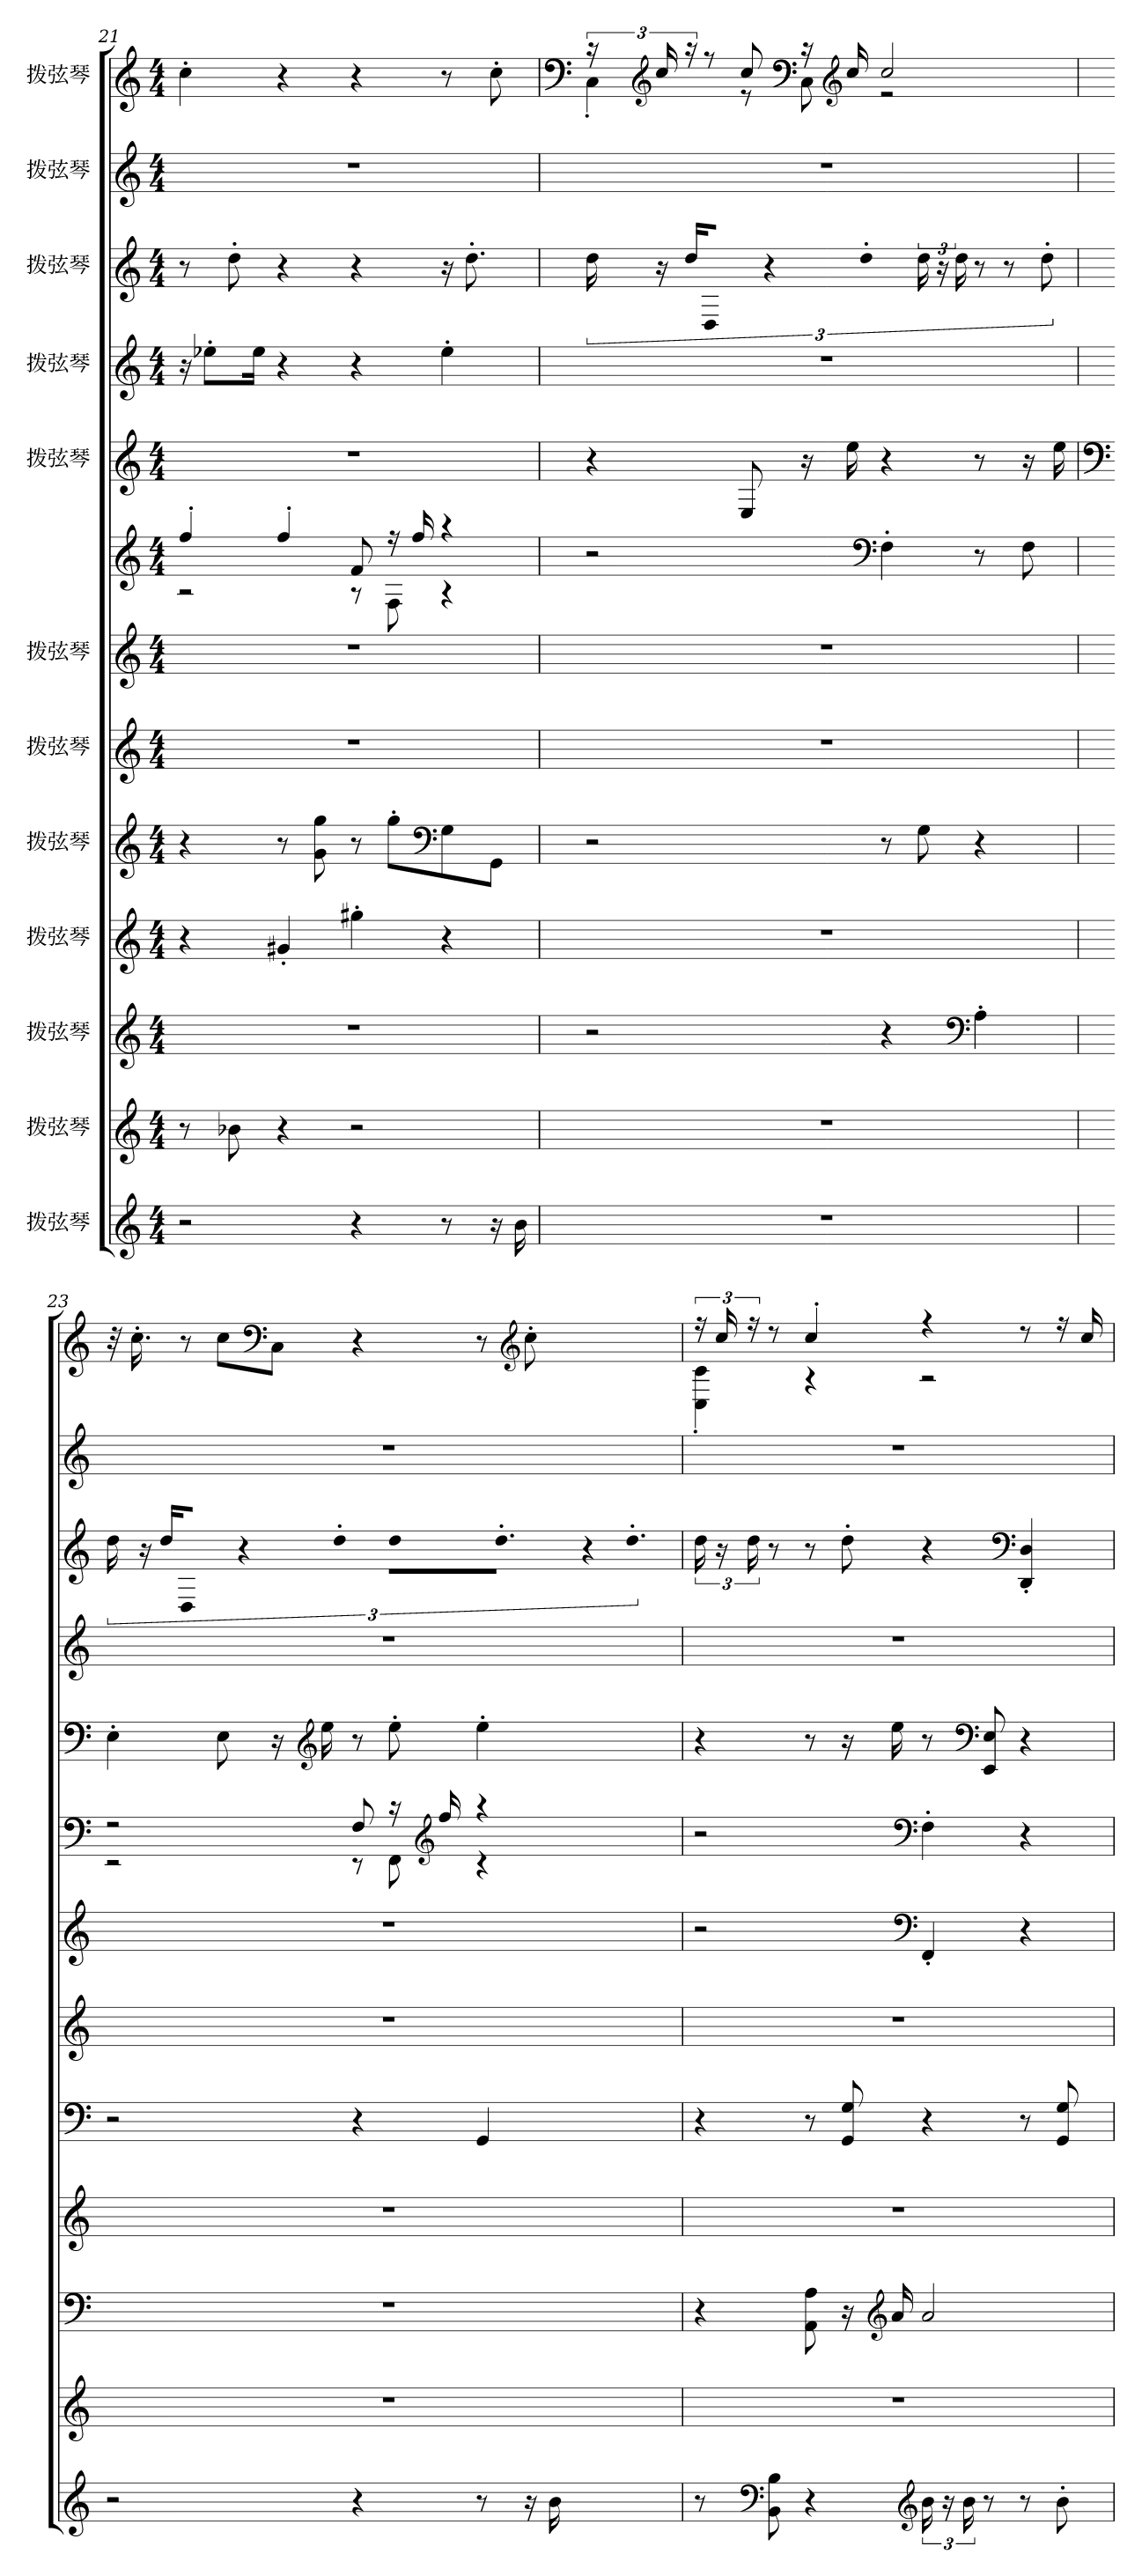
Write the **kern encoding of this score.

**kern	**kern	**kern	**kern	**kern	**kern	**kern	**kern	**kern	**kern	**kern	**kern	**kern
*part12	*part11	*part10	*part9	*part8	*part7	*part6	*part6	*part5	*part4	*part3	*part2	*part1
*staff13	*staff12	*staff11	*staff10	*staff9	*staff8	*staff7	*staff6	*staff5	*staff4	*staff3	*staff2	*staff1
*I"拨弦琴	*I"拨弦琴	*I"拨弦琴	*I"拨弦琴	*I"拨弦琴	*I"拨弦琴	*I"拨弦琴	*	*I"拨弦琴	*I"拨弦琴	*I"拨弦琴	*I"拨弦琴	*I"拨弦琴
*clefG2	*clefG2	*clefG2	*clefG2	*clefG2	*clefG2	*clefG2	*clefG2	*clefG2	*clefG2	*clefG2	*clefG2	*clefG2
*k[]	*k[]	*k[]	*k[]	*k[]	*k[]	*k[]	*k[]	*k[]	*k[]	*k[]	*k[]	*k[]
*M4/4	*M4/4	*M4/4	*M4/4	*M4/4	*M4/4	*M4/4	*M4/4	*M4/4	*M4/4	*M4/4	*M4/4	*M4/4
=21	=21	=21	=21	=21	=21	=21	=21	=21	=21	=21	=21	=21
*	*	*	*	*	*	*	*^	*	*	*	*	*
2r	8r	1r	4r	4r	1r	1r	4ff'/	2r	1r	16r	8r	1r	4cc'\
.	.	.	.	.	.	.	.	.	.	8ee-X'\L	.	.	.
.	8b-X\	.	.	.	.	.	.	.	.	.	8dd'\	.	.
.	.	.	.	.	.	.	.	.	.	16ee-\Jk	.	.	.
.	4r	.	4g#X'/	8r	.	.	4ff'/	.	.	4r	4r	.	4r
.	.	.	.	8g\ 8gg\	.	.	.	.	.	.	.	.	.
4r	2r	.	4gg#X'\	8r	.	.	8f/	8r	.	4r	4r	.	4r
.	.	.	.	8gg'\L	.	.	16r	8F\	.	.	.	.	.
.	.	.	.	.	.	.	16ff/	.	.	.	.	.	.
*	*	*	*	*clefF4	*	*	*	*	*	*	*	*	*
8r	.	.	4r	8G\	.	.	4r	4r	.	4ee-'\	16r	.	8r
.	.	.	.	.	.	.	.	.	.	.	8.dd'\	.	.
16r	.	.	.	8GG\J	.	.	.	.	.	.	.	.	8cc'\
16b\	.	.	.	.	.	.	.	.	.	.	.	.	.
*	*	*	*	*	*	*	*v	*v	*	*	*	*	*
!!LO:PB:g=z
=22	=22	=22	=22	=22	=22	=22	=22	=22	=22	=22	=22	=22
*	*	*	*	*	*	*	*	*	*	*	*	*clefF4
*	*	*	*	*	*	*	*	*	*	*	*	*^
1r	1r	2r	1r	2r	1r	1r	2r	4r	1r	24dd\	1r	24r	4C'\
*	*	*	*	*	*	*	*	*	*	*	*	*clefG2	*
.	.	.	.	.	.	.	.	.	.	24r	.	24cc/	.
.	.	.	.	.	.	.	.	.	.	24dd/KL	.	24r	.
.	.	.	.	.	.	.	.	.	.	8D/J	.	8r	.
.	.	.	.	.	.	.	.	8E/	.	8r	.	8cc/	8r
*	*	*	*	*	*	*	*	*	*	*	*	*clefF4	*
.	.	.	.	.	.	.	.	16r	.	8dd'\	.	16r	8C\
*	*	*	*	*	*	*	*	*	*	*	*	*clefG2	*
.	.	.	.	.	.	.	.	16ee\	.	.	.	16cc/	.
*	*	*	*	*	*	*	*clefF4	*	*	*	*	*	*
.	.	4r	.	8r	.	.	4F'\	4r	.	24dd\	.	2cc/	2r
.	.	.	.	.	.	.	.	.	.	24r	.	.	.
.	.	.	.	.	.	.	.	.	.	24dd\	.	.	.
.	.	.	.	8G\	.	.	.	.	.	8r	.	.	.
*	*	*clefF4	*	*	*	*	*	*	*	*	*	*	*
.	.	4A'\	.	4r	.	.	8r	8r	.	8r	.	.	.
.	.	.	.	.	.	.	8F\	16r	.	8dd'\	.	.	.
.	.	.	.	.	.	.	.	16ee\	.	.	.	.	.
*	*	*	*	*	*	*	*	*	*	*	*	*v	*v
=23	=23	=23	=23	=23	=23	=23	=23	=23	=23	=23	=23	=23
*	*	*	*	*	*	*	*	*clefF4	*	*	*	*
*	*	*	*	*	*	*	*^	*	*	*	*	*
2r	1r	1r	1r	2r	1r	1r	2r	2r	4E'\	1r	24dd\	1r	32r
.	.	.	.	.	.	.	.	.	.	.	.	.	16.cc'\
.	.	.	.	.	.	.	.	.	.	.	24r	.	.
.	.	.	.	.	.	.	.	.	.	.	24dd/KL	.	.
.	.	.	.	.	.	.	.	.	.	.	8D/J	.	8r
.	.	.	.	.	.	.	.	.	8E\	.	8r	.	8cc\L
*	*	*	*	*	*	*	*	*	*	*	*	*	*clefF4
.	.	.	.	.	.	.	.	.	16r	.	8dd'\	.	8C\J
*	*	*	*	*	*	*	*	*	*clefG2	*	*	*	*
.	.	.	.	.	.	.	.	.	16ee\	.	.	.	.
4r	.	.	.	4r	.	.	8F/	8r	8r	.	16dd\KL	.	4r
.	.	.	.	.	.	.	.	.	.	.	8.dd'\J	.	.
.	.	.	.	.	.	.	16r	8FF\	8ee'\	.	.	.	.
*	*	*	*	*	*	*	*clefG2	*	*	*	*	*	*
.	.	.	.	.	.	.	16ff/	.	.	.	.	.	.
8r	.	.	.	4GG/	.	.	4r	4r	4ee'\	.	16r	.	8r
.	.	.	.	.	.	.	.	.	.	.	8.dd'\	.	.
*	*	*	*	*	*	*	*	*	*	*	*	*	*clefG2
16r	.	.	.	.	.	.	.	.	.	.	.	.	8cc'\
16b\	.	.	.	.	.	.	.	.	.	.	.	.	.
*	*	*	*	*	*	*	*v	*v	*	*	*	*	*
!!LO:PB:g=z
=24	=24	=24	=24	=24	=24	=24	=24	=24	=24	=24	=24	=24
*	*	*	*	*	*	*	*	*	*	*	*	*^
8r	1r	4r	1r	4r	1r	2r	2r	4r	1r	24dd\	1r	24r	4C\' 4c\'
.	.	.	.	.	.	.	.	.	.	24r	.	24cc/	.
.	.	.	.	.	.	.	.	.	.	24dd\	.	24r	.
*clefF4	*	*	*	*	*	*	*	*	*	*	*	*	*
8BB\ 8B\	.	.	.	.	.	.	.	.	.	8r	.	8r	.
4r	.	8AA\ 8A\	.	8r	.	.	.	8r	.	8r	.	4cc'/	4r
.	.	16r	.	8GG/ 8G/	.	.	.	16r	.	8dd'\	.	.	.
*	*	*clefG2	*	*	*	*	*	*	*	*	*	*	*
.	.	16a/	.	.	.	.	.	16ee\	.	.	.	.	.
*clefG2	*	*	*	*	*	*clefF4	*clefF4	*	*	*	*	*	*
24b\	.	2a/	.	4r	.	4FF'/	4F'\	8r	.	4r	.	4r	2r
24r	.	.	.	.	.	.	.	.	.	.	.	.	.
24b\	.	.	.	.	.	.	.	.	.	.	.	.	.
*	*	*	*	*	*	*	*	*clefF4	*	*	*	*	*
8r	.	.	.	.	.	.	.	8EE/ 8E/	.	.	.	.	.
*	*	*	*	*	*	*	*	*	*	*clefF4	*	*	*
8r	.	.	.	8r	.	4r	4r	4r	.	4DD/' 4D/'	.	8r	.
8b'\	.	.	.	8GG/ 8G/	.	.	.	.	.	.	.	16r	.
.	.	.	.	.	.	.	.	.	.	.	.	16cc/	.
*	*	*	*	*	*	*	*	*	*	*	*	*v	*v
=	=	=	=	=	=	=	=	=	=	=	=	=
*-	*-	*-	*-	*-	*-	*-	*-	*-	*-	*-	*-	*-
